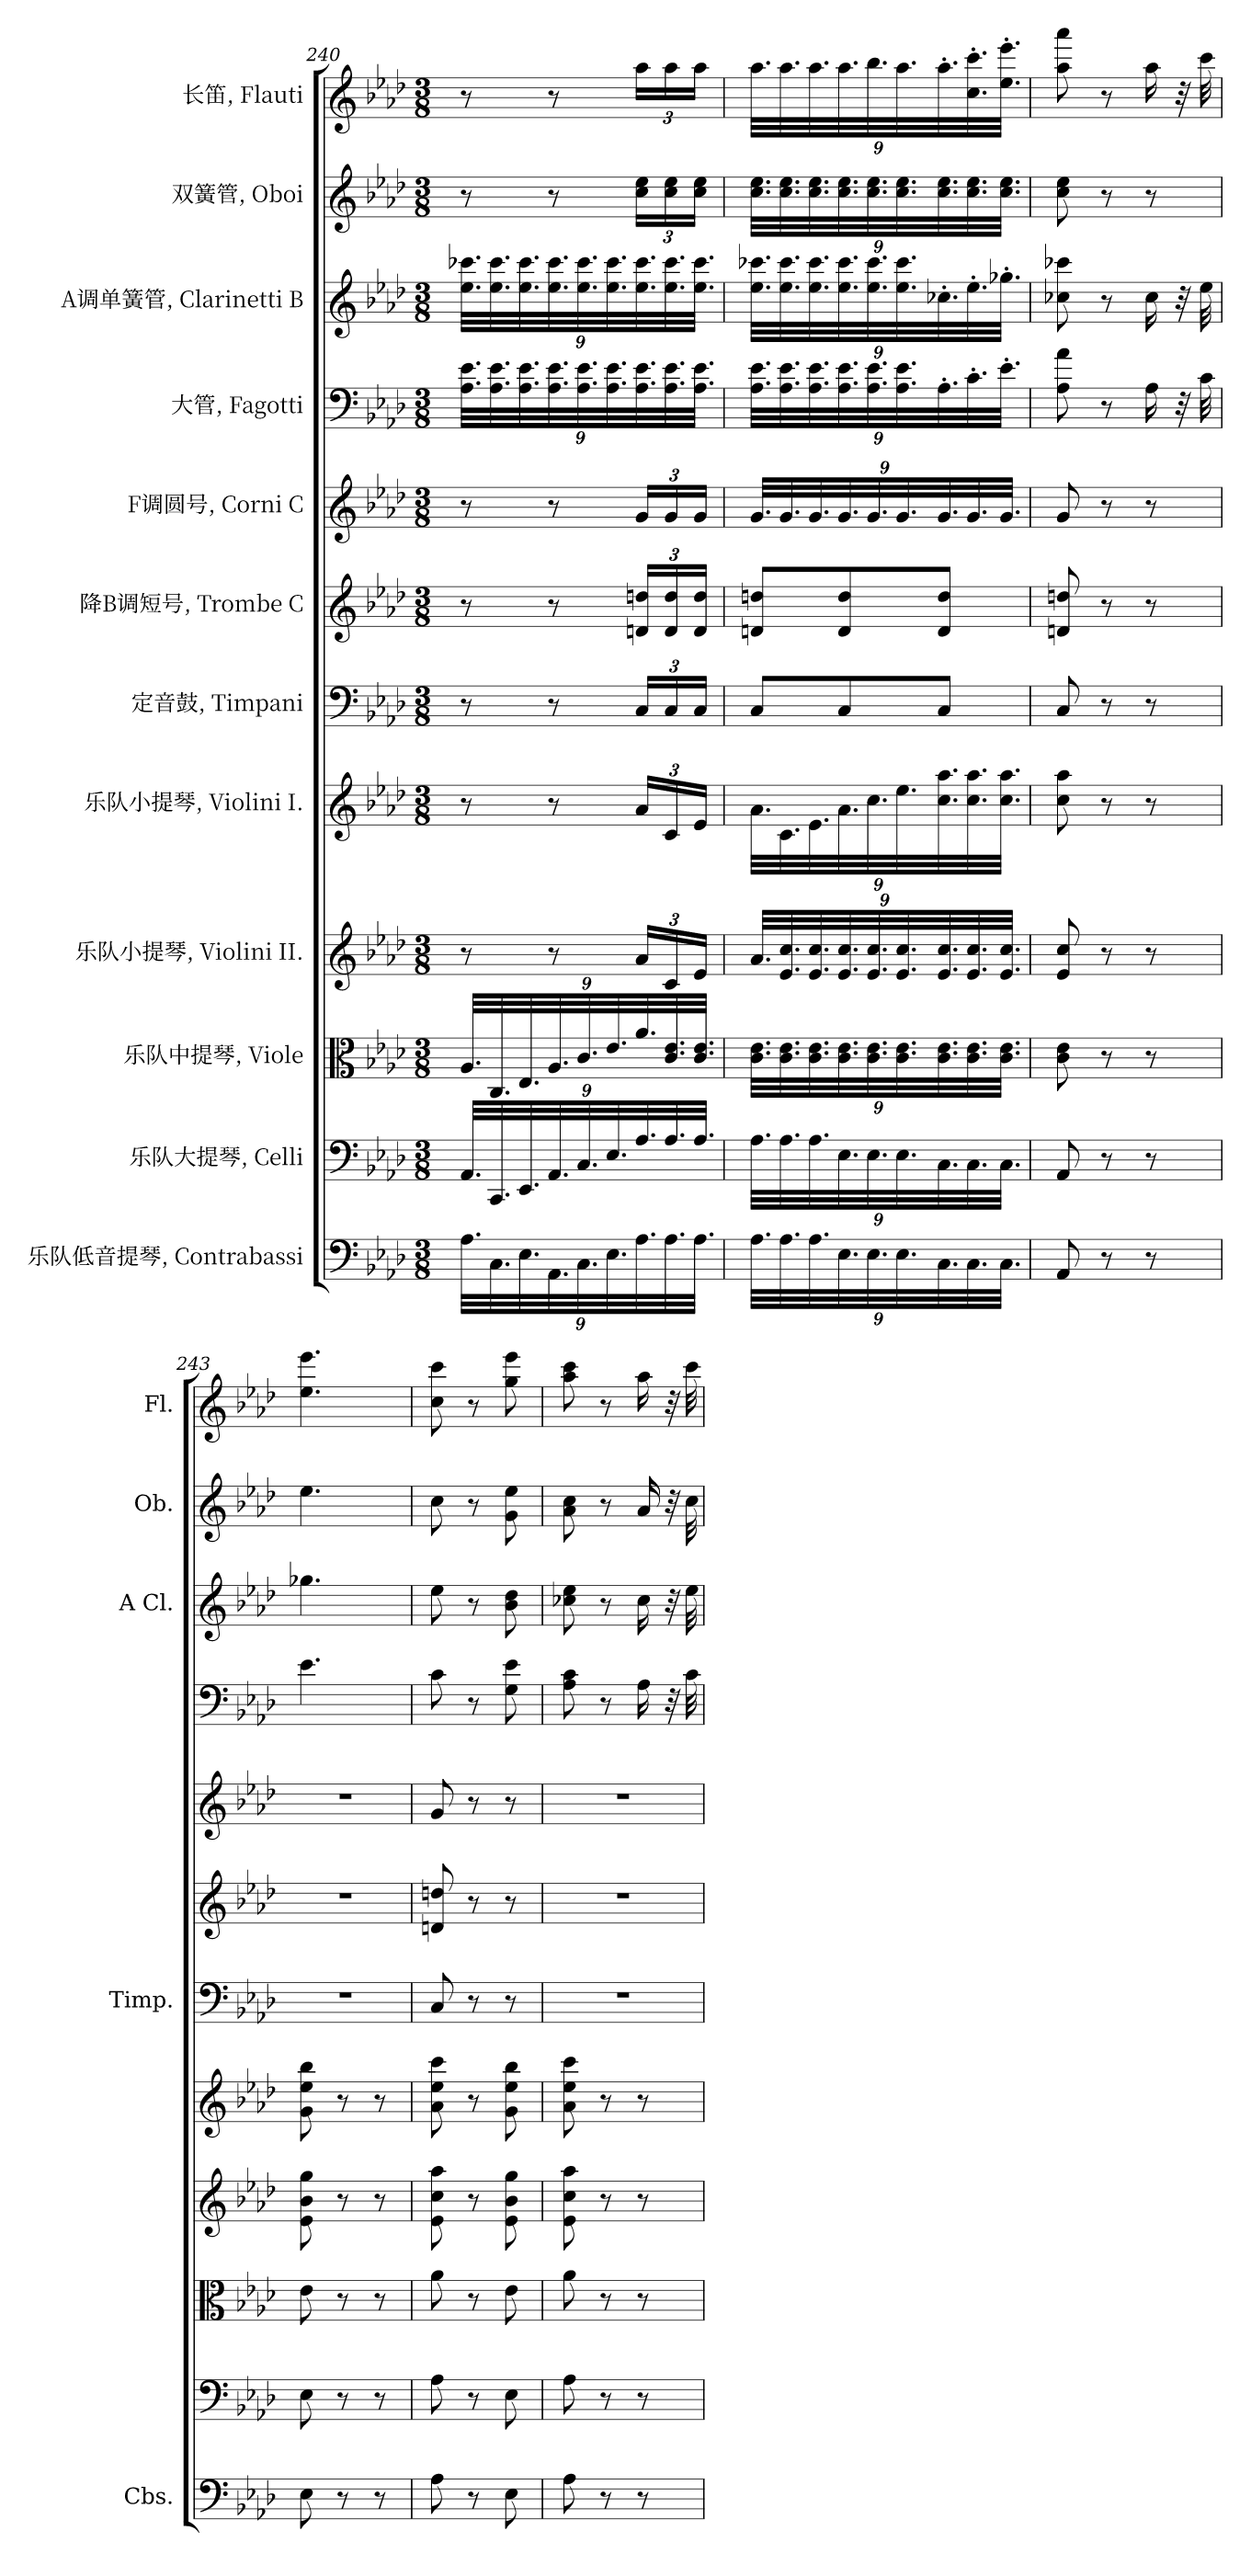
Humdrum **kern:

**kern	**kern	**kern	**kern	**kern	**kern	**kern	**kern	**kern	**kern	**kern	**kern
*part12	*part11	*part10	*part9	*part8	*part7	*part6	*part5	*part4	*part3	*part2	*part1
*staff12	*staff11	*staff10	*staff9	*staff8	*staff7	*staff6	*staff5	*staff4	*staff3	*staff2	*staff1
*I"乐队低音提琴, Contrabassi	*I"乐队大提琴, Celli	*I"乐队中提琴, Viole	*I"乐队小提琴, Violini II.	*I"乐队小提琴, Violini I.	*I"定音鼓, Timpani	*I"降B调短号, Trombe C	*I"F调圆号, Corni C	*I"大管, Fagotti	*I"A调单簧管, Clarinetti B	*I"双簧管, Oboi	*I"长笛, Flauti
*I'Cbs.	*	*	*	*	*I'Timp.	*	*	*	*I'A Cl.	*I'Ob.	*I'Fl.
!!LO:PB:g=z
*clefF4	*clefF4	*clefC3	*clefG2	*clefG2	*clefF4	*clefG2	*clefG2	*clefF4	*clefG2	*clefG2	*clefG2
*ITrd7c12	*	*	*	*	*	*ITrd1c2	*ITrd4c7	*	*ITrd2c3	*	*
*k[b-e-a-d-]	*k[b-e-a-d-]	*k[b-e-a-d-]	*k[b-e-a-d-]	*k[b-e-a-d-]	*k[b-e-a-d-]	*k[b-e-a-d-g-c-]	*k[b-e-a-d-g-]	*k[b-e-a-d-]	*k[b-]	*k[b-e-a-d-]	*k[b-e-a-d-]
*M3/8	*M3/8	*M3/8	*M3/8	*M3/8	*M3/8	*M3/8	*M3/8	*M3/8	*M3/8	*M3/8	*M3/8
*Xbrackettup	*Xbrackettup	*Xbrackettup	*	*	*	*	*	*Xbrackettup	*Xbrackettup	*	*
=240	=240	=240	=240	=240	=240	=240	=240	=240	=240	=240	=240
36.AA-\LLL	36.AA-/LLL	36.A-/LLL	8r	8r	8r	8r	8r	36.A-\ 36.e-\LLL	36.cc\ 36.aa-X\LLL	8r	8r
36.CC\	36.CC/	36.C/	.	.	.	.	.	36.A-\ 36.e-\	36.cc\ 36.aa-\	.	.
36.EE-\	36.EE-/	36.E-/	.	.	.	.	.	36.A-\ 36.e-\	36.cc\ 36.aa-\	.	.
36.AAA-\	36.AA-/	36.A-/	8r	8r	8r	8r	8r	36.A-\ 36.e-\	36.cc\ 36.aa-\	8r	8r
36.CC\	36.C/	36.c/	.	.	.	.	.	36.A-\ 36.e-\	36.cc\ 36.aa-\	.	.
36.EE-\	36.E-/	36.e-/	.	.	.	.	.	36.A-\ 36.e-\	36.cc\ 36.aa-\	.	.
*	*	*	*Xbrackettup	*Xbrackettup	*Xbrackettup	*Xbrackettup	*Xbrackettup	*	*	*Xbrackettup	*Xbrackettup
36.AA-\	36.A-/	36.a-/	24a-/LL	24a-/LL	24C/LL	24cn/ 24ccn/LL	24c/LL	36.A-\ 36.e-\	36.cc\ 36.aa-\	24cc\ 24ee-\LL	24aa-\LL
36.AA-\	36.A-/	36.c/ 36.e-/	24c/	24c/	24C/	24c/ 24cc/	24c/	36.A-\ 36.e-\	36.cc\ 36.aa-\	24cc\ 24ee-\	24aa-\
36.AA-\JJJ	36.A-/JJJ	36.c/ 36.e-/JJJ	24e-/JJ	24e-/JJ	24C/JJ	24c/ 24cc/JJ	24c/JJ	36.A-\ 36.e-\JJJ	36.cc\ 36.aa-\JJJ	24cc\ 24ee-\JJ	24aa-\JJ
=241	=241	=241	=241	=241	=241	=241	=241	=241	=241	=241	=241
36.AA-\LLL	36.A-\LLL	36.c\ 36.e-\LLL	36.a-/LLL	36.a-\LLL	8C/L	8cn/ 8ccn/L	36.c/LLL	36.A-\ 36.e-\LLL	36.cc\ 36.aa-X\LLL	36.cc\ 36.ee-\LLL	36.aa-\LLL
36.AA-\	36.A-\	36.c\ 36.e-\	36.e-/ 36.cc/	36.c\	.	.	36.c/	36.A-\ 36.e-\	36.cc\ 36.aa-\	36.cc\ 36.ee-\	36.aa-\
36.AA-\	36.A-\	36.c\ 36.e-\	36.e-/ 36.cc/	36.e-\	.	.	36.c/	36.A-\ 36.e-\	36.cc\ 36.aa-\	36.cc\ 36.ee-\	36.aa-\
36.EE-\	36.E-\	36.c\ 36.e-\	36.e-/ 36.cc/	36.a-\	8C/	8c/ 8cc/	36.c/	36.A-\ 36.e-\	36.cc\ 36.aa-\	36.cc\ 36.ee-\	36.aa-\
36.EE-\	36.E-\	36.c\ 36.e-\	36.e-/ 36.cc/	36.cc\	.	.	36.c/	36.A-\ 36.e-\	36.cc\ 36.aa-\	36.cc\ 36.ee-\	36.bb-\
36.EE-\	36.E-\	36.c\ 36.e-\	36.e-/ 36.cc/	36.ee-\	.	.	36.c/	36.A-\ 36.e-\	36.cc\ 36.aa-\	36.cc\ 36.ee-\	36.aa-\
36.CC\	36.C\	36.c\ 36.e-\	36.e-/ 36.cc/	36.cc\ 36.aa-\	8C/J	8c/ 8cc/J	36.c/	36.A-'\	36.a-X'\	36.cc\ 36.ee-\	36.aa-'\
36.CC\	36.C\	36.c\ 36.e-\	36.e-/ 36.cc/	36.cc\ 36.aa-\	.	.	36.c/	36.c'\	36.cc'\	36.cc\ 36.ee-\	36.cc\' 36.ccc\'
36.CC\JJJ	36.C\JJJ	36.c\ 36.e-\JJJ	36.e-/ 36.cc/JJJ	36.cc\ 36.aa-\JJJ	.	.	36.c/JJJ	36.e-'\JJJ	36.ee-X'\JJJ	36.cc\ 36.ee-\JJJ	36.ee-\' 36.eee-\'JJJ
=242	=242	=242	=242	=242	=242	=242	=242	=242	=242	=242	=242
8AAA-/	8AA-/	8c\ 8e-\	8e-/ 8cc/	8cc\ 8aa-\	8C/	8cn/ 8ccn/	8c/	8A-\ 8a-\	8a-X\ 8aa-X\	8cc\ 8ee-\	8aa-\ 8aaa-\
8r	8r	8r	8r	8r	8r	8r	8r	8r	8r	8r	8r
8r	8r	8r	8r	8r	8r	8r	8r	16A-\	16a-\	8r	16aa-\
.	.	.	.	.	.	.	.	32r	32r	.	32r
.	.	.	.	.	.	.	.	32c\	32cc\	.	32ccc\
!!LO:PB:g=z
=243	=243	=243	=243	=243	=243	=243	=243	=243	=243	=243	=243
8EE-\	8E-\	8e-\	8e-\ 8b-\ 8gg\	8g\ 8ee-\ 8bb-\	4.r	4.r	4.r	4.e-\	4.ee-X\	4.ee-\	4.ee-\ 4.eee-\
8r	8r	8r	8r	8r	.	.	.	.	.	.	.
8r	8r	8r	8r	8r	.	.	.	.	.	.	.
=244	=244	=244	=244	=244	=244	=244	=244	=244	=244	=244	=244
8AA-\	8A-\	8a-\	8e-\ 8cc\ 8aa-\	8a-\ 8ee-\ 8ccc\	8C/	8cn/ 8ccn/	8c/	8c\	8cc\	8cc\	8cc\ 8ccc\
8r	8r	8r	8r	8r	8r	8r	8r	8r	8r	8r	8r
8EE-\	8E-\	8e-\	8e-\ 8b-\ 8gg\	8g\ 8ee-\ 8bb-\	8r	8r	8r	8G\ 8e-\	8g\ 8b-\	8g\ 8ee-\	8gg\ 8eee-\
=245	=245	=245	=245	=245	=245	=245	=245	=245	=245	=245	=245
8AA-\	8A-\	8a-\	8e-\ 8cc\ 8aa-\	8a-\ 8ee-\ 8ccc\	4.r	4.r	4.r	8A-\ 8c\	8a-X\ 8cc\	8a-\ 8cc\	8aa-\ 8ccc\
8r	8r	8r	8r	8r	.	.	.	8r	8r	8r	8r
8r	8r	8r	8r	8r	.	.	.	16A-\	16a-\	16a-/	16aa-\
.	.	.	.	.	.	.	.	32r	32r	32r	32r
.	.	.	.	.	.	.	.	32c\	32cc\	32cc\	32ccc\
=	=	=	=	=	=	=	=	=	=	=	=
*-	*-	*-	*-	*-	*-	*-	*-	*-	*-	*-	*-
